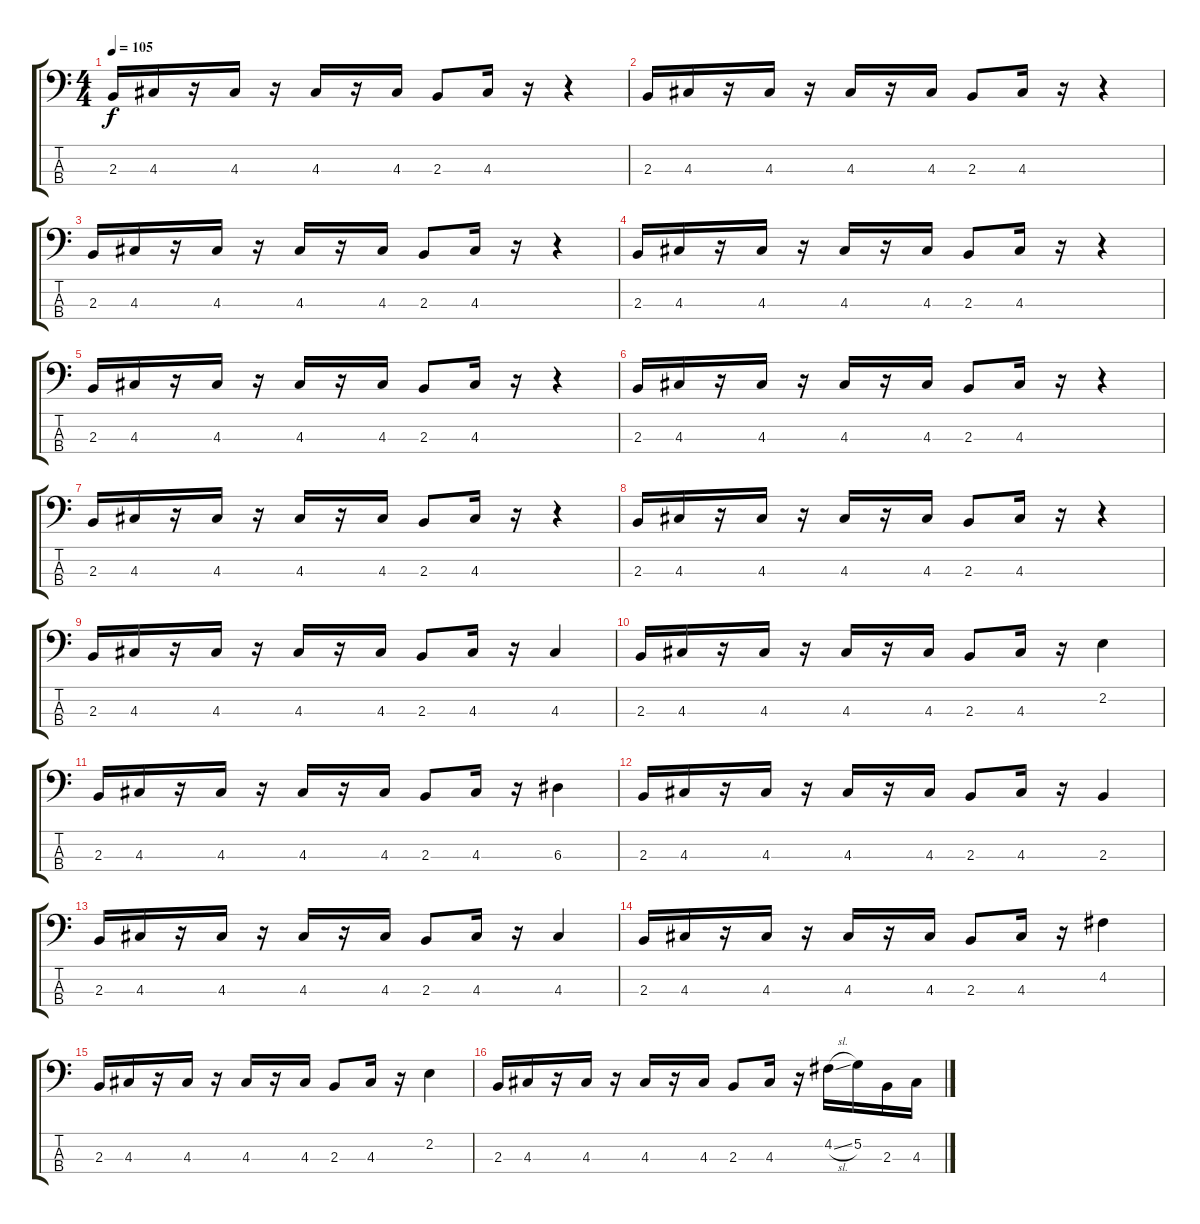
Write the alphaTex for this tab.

\track "" {instrument electricbassfinger}
\staff {score tabs}
\tuning (G2 D2 A1 E1) {hide}
\ts (4 4)
\tempo 105
\clef f4
\ks c
2.3.16{dy f} 4.3.16 r.16 4.3.16 r.16 4.3.16 r.16 4.3.16 2.3.8 4.3.16 r.16 r.4 |
2.3.16 4.3.16 r.16 4.3.16 r.16 4.3.16 r.16 4.3.16 2.3.8 4.3.16 r.16 r.4 |
2.3.16 4.3.16 r.16 4.3.16 r.16 4.3.16 r.16 4.3.16 2.3.8 4.3.16 r.16 r.4 |
2.3.16 4.3.16 r.16 4.3.16 r.16 4.3.16 r.16 4.3.16 2.3.8 4.3.16 r.16 r.4 |
2.3.16 4.3.16 r.16 4.3.16 r.16 4.3.16 r.16 4.3.16 2.3.8 4.3.16 r.16 r.4 |
2.3.16 4.3.16 r.16 4.3.16 r.16 4.3.16 r.16 4.3.16 2.3.8 4.3.16 r.16 r.4 |
2.3.16 4.3.16 r.16 4.3.16 r.16 4.3.16 r.16 4.3.16 2.3.8 4.3.16 r.16 r.4 |
2.3.16 4.3.16 r.16 4.3.16 r.16 4.3.16 r.16 4.3.16 2.3.8 4.3.16 r.16 r.4 |
2.3.16 4.3.16 r.16 4.3.16 r.16 4.3.16 r.16 4.3.16 2.3.8 4.3.16 r.16 4.3.4 |
2.3.16 4.3.16 r.16 4.3.16 r.16 4.3.16 r.16 4.3.16 2.3.8 4.3.16 r.16 2.2.4 |
2.3.16 4.3.16 r.16 4.3.16 r.16 4.3.16 r.16 4.3.16 2.3.8 4.3.16 r.16 6.3.4 |
2.3.16 4.3.16 r.16 4.3.16 r.16 4.3.16 r.16 4.3.16 2.3.8 4.3.16 r.16 2.3.4 |
2.3.16 4.3.16 r.16 4.3.16 r.16 4.3.16 r.16 4.3.16 2.3.8 4.3.16 r.16 4.3.4 |
2.3.16 4.3.16 r.16 4.3.16 r.16 4.3.16 r.16 4.3.16 2.3.8 4.3.16 r.16 4.2.4 |
2.3.16 4.3.16 r.16 4.3.16 r.16 4.3.16 r.16 4.3.16 2.3.8 4.3.16 r.16 2.2.4 |
2.3.16 4.3.16 r.16 4.3.16 r.16 4.3.16 r.16 4.3.16 2.3.8 4.3.16 r.16 4.2{sl}.16 5.2.16 2.3.16 4.3.16
